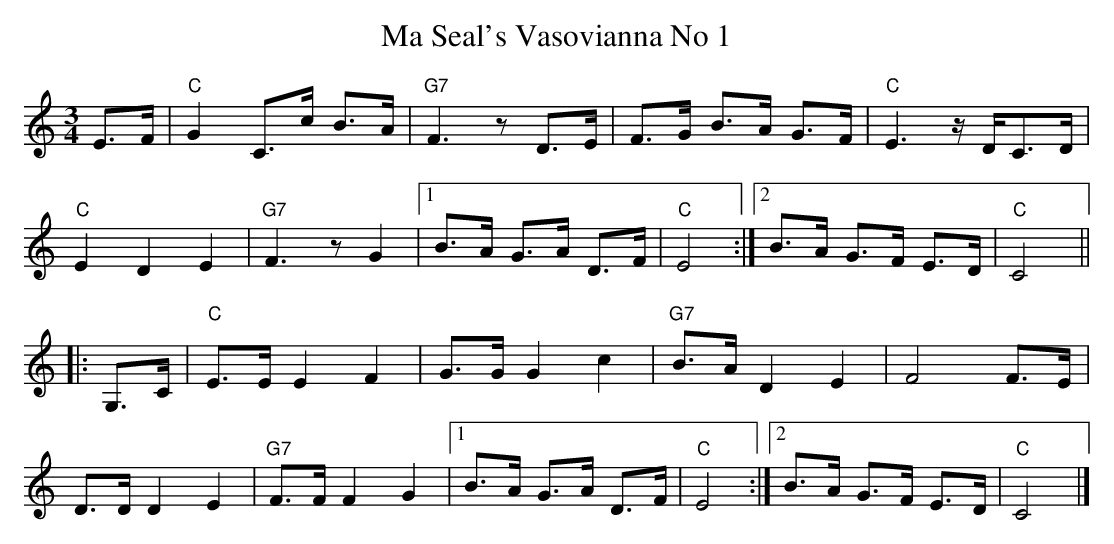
X:1
T:Ma Seal's Vasovianna No 1
M:3/4
L:1/8
K:C
E>F|"C"G2C>c B>A|"G7"F3zD>E|F>G B>A G>F|"C"E3z/D/C>D|
"C"E2D2E2|"G7"F3zG2|1B>A G>A D>F|"C"E4:|2B>A G>F E>D|"C"C4||
|:G,>C|"C"E>EE2F2|G>GG2c2|"G7"B>AD2E2|F4 F>E|
D>DD2E2|"G7"F>FF2G2|1B>A G>A D>F|"C"E4:|2B>A G>F E>D|"C"C4|]
